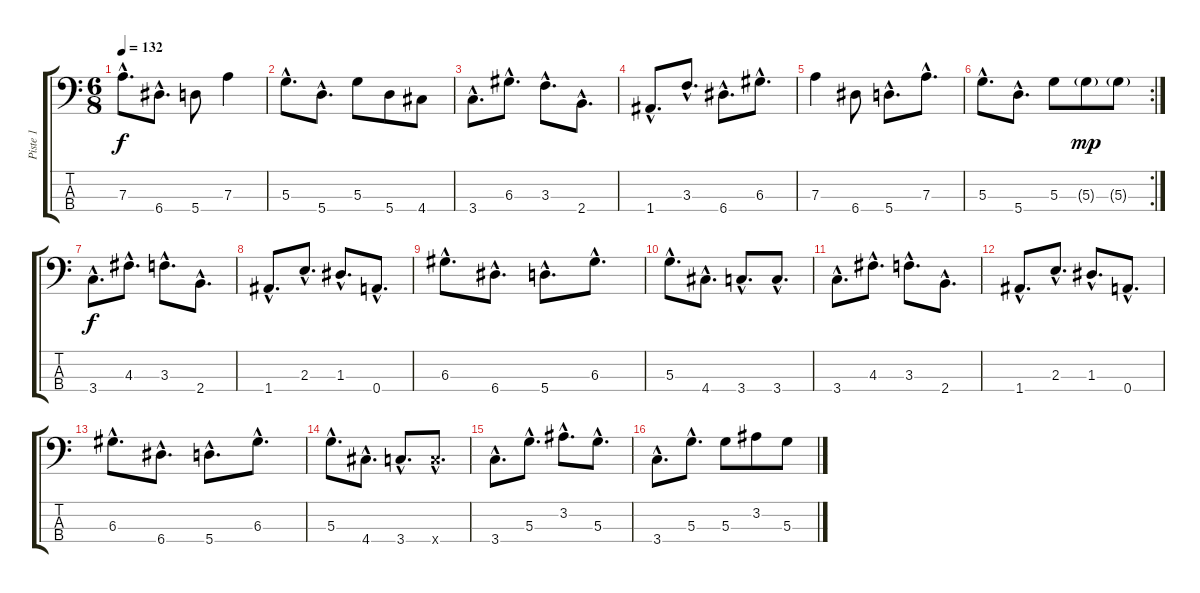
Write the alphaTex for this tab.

\track ("Piste 1" "Piste 1") {instrument slapbass1}
\staff {score tabs}
\tuning (C3 G2 D2 A1) {hide}
\ts (6 8)
\tempo 132
\clef f4
\ks c
7.3{hac}.8{d dy f} 6.4{hac}.8{d} 5.4.8 7.3.4 |
5.3{hac}.8{d} 5.4{hac}.8{d} 5.3.8 5.4.8 4.4.8 |
3.4{hac}.8{d} 6.3{hac}.8{d} 3.3{hac}.8{d} 2.4{hac}.8{d} |
1.4{hac}.8{d} 3.3{hac}.8{d} 6.4{hac}.8{d} 6.3{hac}.8{d} |
7.3.4 6.4.8 5.4{hac}.8{d} 7.3{hac}.8{d} |
\rc 2
5.3{hac}.8{d} 5.4{hac}.8{d} 5.3.8 5.3{g}.8{dy mp} 5.3{g}.8 |
3.4{hac}.8{d dy f} 4.3{hac}.8{d} 3.3{hac}.8{d} 2.4{hac}.8{d} |
1.4{hac}.8{d} 2.3{hac}.8{d} 1.3{hac}.8{d} 0.4{hac}.8{d} |
6.3{hac}.8{d} 6.4{hac}.8{d} 5.4{hac}.8{d} 6.3{hac}.8{d} |
5.3{hac}.8{d} 4.4{hac}.8{d} 3.4{hac}.8{d} 3.4{hac}.8{d} |
3.4{hac}.8{d} 4.3{hac}.8{d} 3.3{hac}.8{d} 2.4{hac}.8{d} |
1.4{hac}.8{d} 2.3{hac}.8{d} 1.3{hac}.8{d} 0.4{hac}.8{d} |
6.3{hac}.8{d} 6.4{hac}.8{d} 5.4{hac}.8{d} 6.3{hac}.8{d} |
5.3{hac}.8{d} 4.4{hac}.8{d} 3.4{hac}.8{d} 3.4{hac x}.8{d} |
3.4{hac}.8{d} 5.3{hac}.8{d} 3.2{hac}.8{d} 5.3{hac}.8{d} |
3.4{hac}.8{d} 5.3{hac}.8{d} 5.3.8 3.2.8 5.3.8
